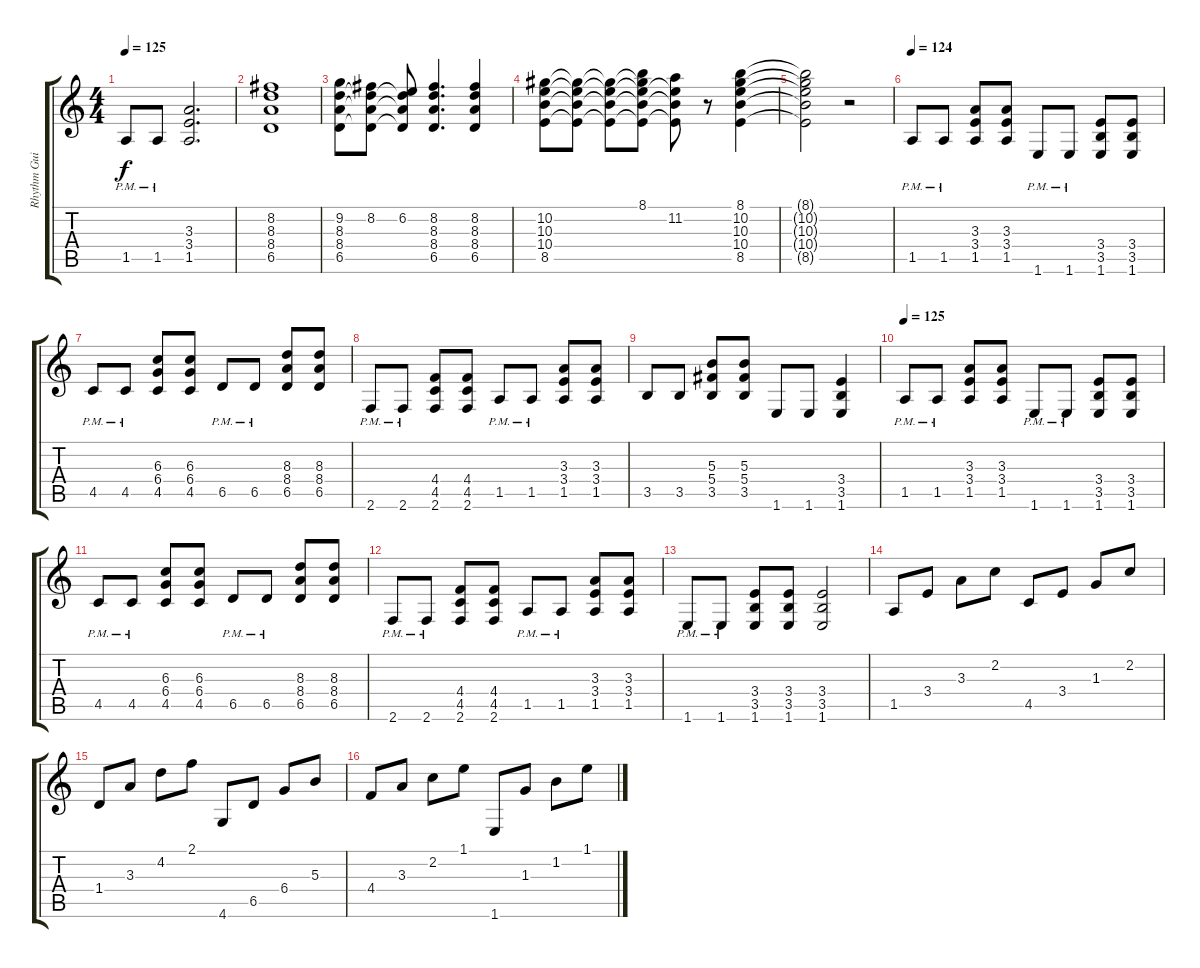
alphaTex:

\track ("Rhythm Guitar" "Rhythm Gui") {instrument distortionguitar}
\staff {score tabs}
\tuning (Eb4 Bb3 Gb3 Db3 Ab2 Eb2) {hide}
\ts (4 4)
\tempo 125
\clef g2
\ks c
1.5{pm}.8{dy f} 1.5{pm}.8 (3.3 3.4 1.5).2{d} |
(8.2 8.3 8.4 6.5).1 |
(9.2 8.3 8.4 6.5).8 (8.2 8.3{t} 8.4{t} 6.5{t}).8 (6.2 8.3{t} 8.4{t} 6.5{t}).8 (8.2 8.3 8.4 6.5).4{d} (8.2 8.3 8.4 6.5).4 |
(10.2 10.3 10.4 8.5).8 (10.2{t} 10.3{t} 10.4{t} 8.5{t}).8 (10.2{t} 10.3{t} 10.4{t} 8.5{t}).8 (8.1 10.2{t} 10.3{t} 10.4{t} 8.5{t}).8 (11.2 10.3{t} 10.4{t} 8.5{t}).8 r.8 (8.1 10.2 10.3 10.4 8.5).4 |
(8.1{t} 10.2{t} 10.3{t} 10.4{t} 8.5{t}).2 r.2 |
\tempo 124
1.5{pm}.8 1.5{pm}.8 (3.3 3.4 1.5).8 (3.3 3.4 1.5).8 1.6{pm}.8 1.6{pm}.8 (3.4 3.5 1.6).8 (3.4 3.5 1.6).8 |
4.5{pm}.8 4.5{pm}.8 (6.3 6.4 4.5).8 (6.3 6.4 4.5).8 6.5{pm}.8 6.5{pm}.8 (8.3 8.4 6.5).8 (8.3 8.4 6.5).8 |
2.6{pm}.8 2.6{pm}.8 (4.4 4.5 2.6).8 (4.4 4.5 2.6).8 1.5{pm}.8 1.5{pm}.8 (3.3 3.4 1.5).8 (3.3 3.4 1.5).8 |
3.5.8 3.5.8 (5.3 5.4 3.5).8 (5.3 5.4 3.5).8 1.6.8 1.6.8 (3.4 3.5 1.6).4 |
\tempo 125
1.5{pm}.8 1.5{pm}.8 (3.3 3.4 1.5).8 (3.3 3.4 1.5).8 1.6{pm}.8 1.6{pm}.8 (3.4 3.5 1.6).8 (3.4 3.5 1.6).8 |
4.5{pm}.8 4.5{pm}.8 (6.3 6.4 4.5).8 (6.3 6.4 4.5).8 6.5{pm}.8 6.5{pm}.8 (8.3 8.4 6.5).8 (8.3 8.4 6.5).8 |
2.6{pm}.8 2.6{pm}.8 (4.4 4.5 2.6).8 (4.4 4.5 2.6).8 1.5{pm}.8 1.5{pm}.8 (3.3 3.4 1.5).8 (3.3 3.4 1.5).8 |
1.6{pm}.8 1.6{pm}.8 (3.4 3.5 1.6).8 (3.4 3.5 1.6).8 (3.4 3.5 1.6).2 |
1.5.8 3.4.8 3.3.8 2.2.8 4.5.8 3.4.8 1.3.8 2.2.8 |
1.4.8 3.3.8 4.2.8 2.1.8 4.6.8 6.5.8 6.4.8 5.3.8 |
4.4.8 3.3.8 2.2.8 1.1.8 1.6.8 1.3.8 1.2.8 1.1.8
